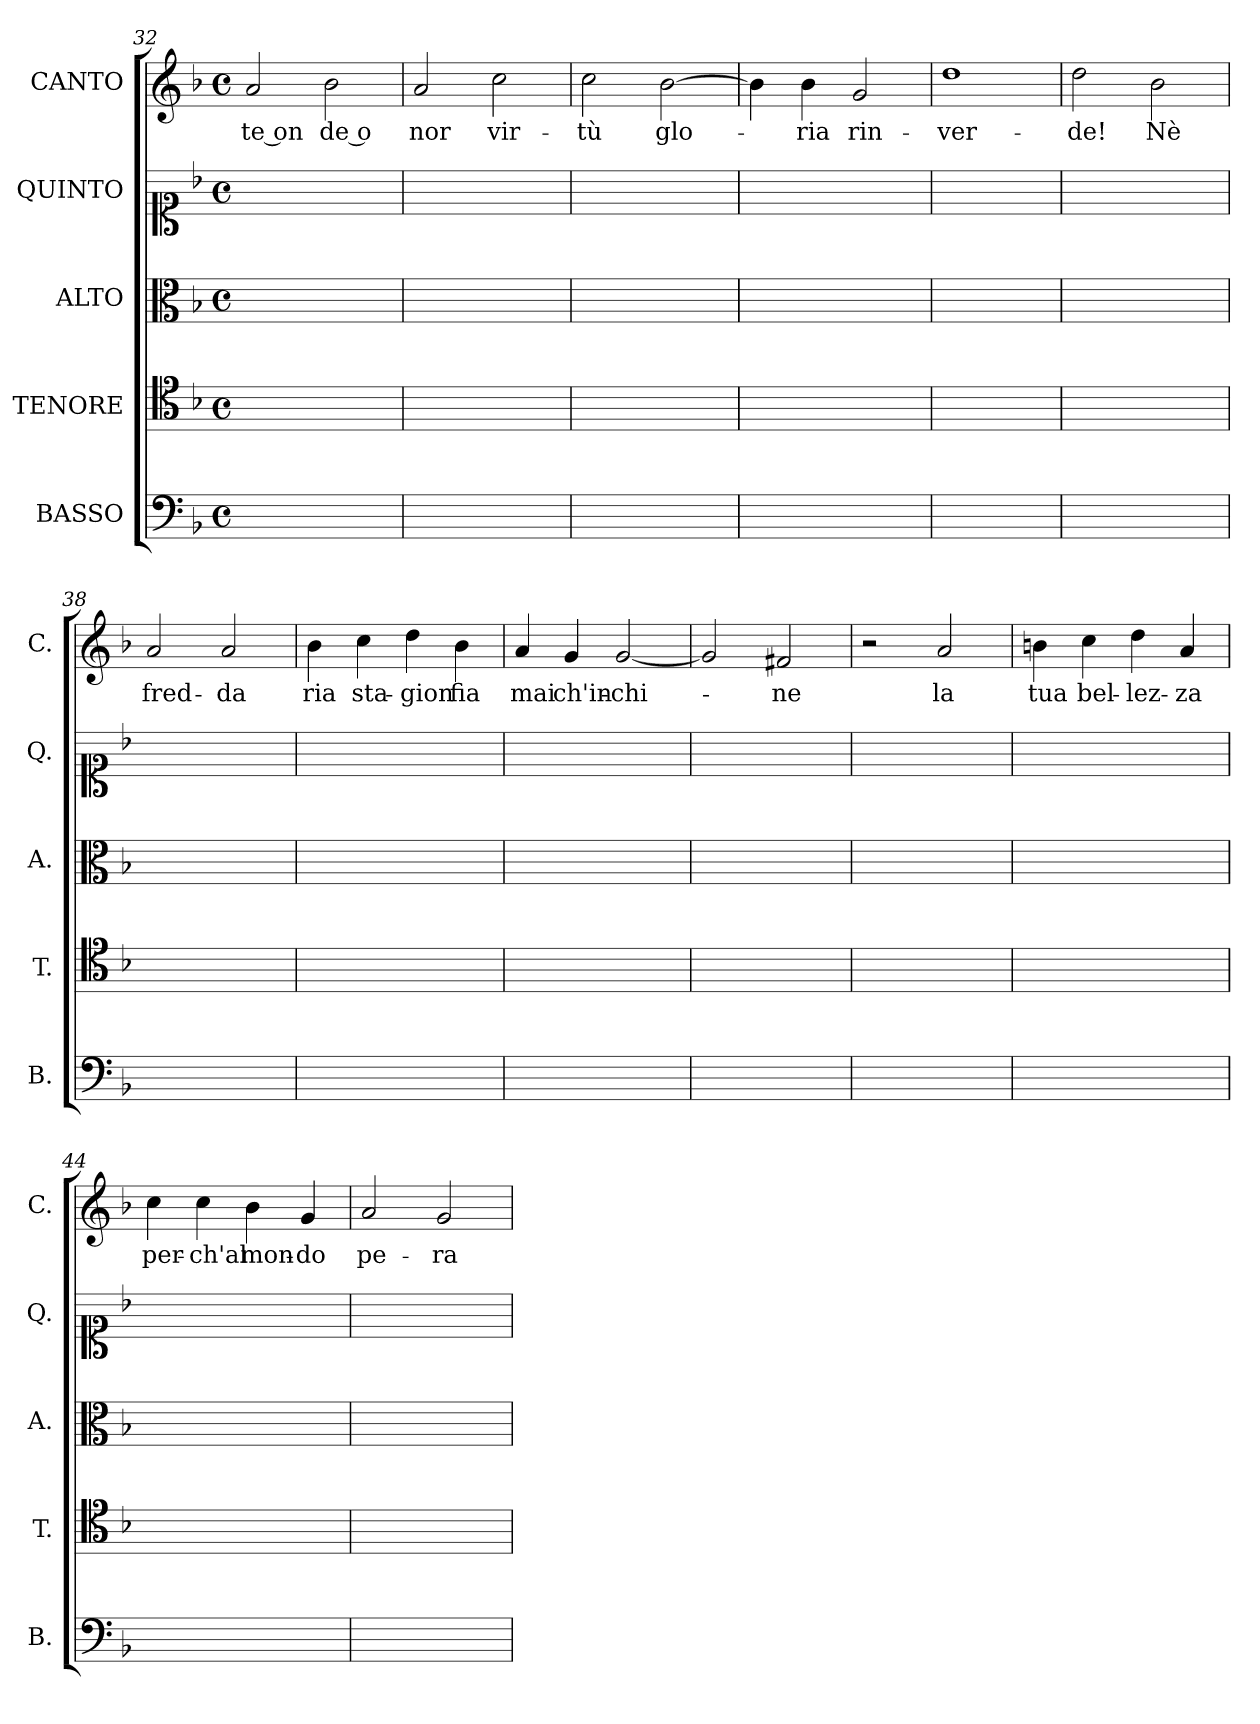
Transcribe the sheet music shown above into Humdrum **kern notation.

**kern	**kern	**kern	**kern	**kern	**text
*part5	*part4	*part3	*part2	*part1	*part1
*staff5	*staff4	*staff3	*staff2	*staff1	*staff1
*I"BASSO	*I"TENORE	*I"ALTO	*I"QUINTO	*I"CANTO	*
*I'B.	*I'T.	*I'A.	*I'Q.	*I'C.	*
*clefF4	*clefC4	*clefC3	*clefC1	*clefG2	*
*k[b-]	*k[b-]	*k[b-]	*k[b-]	*k[b-]	*
*F:	*F:	*F:	*F:	*F:	*
*M4/4	*M4/4	*M4/4	*M4/4	*M4/4	*
*met(c)	*met(c)	*met(c)	*met(c)	*met(c)	*
=32	=32	=32	=32	=32	=32
1ryy	1ryy	1ryy	1ryy	2a	-te on
.	.	.	.	2b-	-de o
=33	=33	=33	=33	=33	=33
1ryy	1ryy	1ryy	1ryy	2a	-nor
.	.	.	.	2cc	vir-
=34	=34	=34	=34	=34	=34
1ryy	1ryy	1ryy	1ryy	2cc	-tù
.	.	.	.	[2b-	glo-
!!LO:LB:g=z
=35	=35	=35	=35	=35	=35
1ryy	1ryy	1ryy	1ryy	4b-]	.
.	.	.	.	4b-	-ria
.	.	.	.	2g	rin-
=36	=36	=36	=36	=36	=36
1ryy	1ryy	1ryy	1ryy	1dd	-ver-
=37	=37	=37	=37	=37	=37
1ryy	1ryy	1ryy	1ryy	2dd	-de!
.	.	.	.	2b-	Nè
=38	=38	=38	=38	=38	=38
1ryy	1ryy	1ryy	1ryy	2a	fred-
.	.	.	.	2a	-da
=39	=39	=39	=39	=39	=39
1ryy	1ryy	1ryy	1ryy	4b-	ria
.	.	.	.	4cc	sta-
.	.	.	.	4dd	-gion
.	.	.	.	4b-	fia
=40	=40	=40	=40	=40	=40
1ryy	1ryy	1ryy	1ryy	4a	mai
.	.	.	.	4g	ch'in-
.	.	.	.	[2g	-chi-
=41	=41	=41	=41	=41	=41
1ryy	1ryy	1ryy	1ryy	2g]	.
.	.	.	.	2f#	-ne
!!LO:PB:g=z
=42	=42	=42	=42	=42	=42
1ryy	1ryy	1ryy	1ryy	2r	.
.	.	.	.	2a	la
=43	=43	=43	=43	=43	=43
1ryy	1ryy	1ryy	1ryy	4b	tua
.	.	.	.	4cc	bel-
.	.	.	.	4dd	-lez-
.	.	.	.	4a	-za
=44	=44	=44	=44	=44	=44
1ryy	1ryy	1ryy	1ryy	4cc	per-
.	.	.	.	4cc	-ch'al
.	.	.	.	4b-	mon-
.	.	.	.	4g	-do
=45	=45	=45	=45	=45	=45
1ryy	1ryy	1ryy	1ryy	2a	pe-
.	.	.	.	2g	-ra
=	=	=	=	=	=
*-	*-	*-	*-	*-	*-
